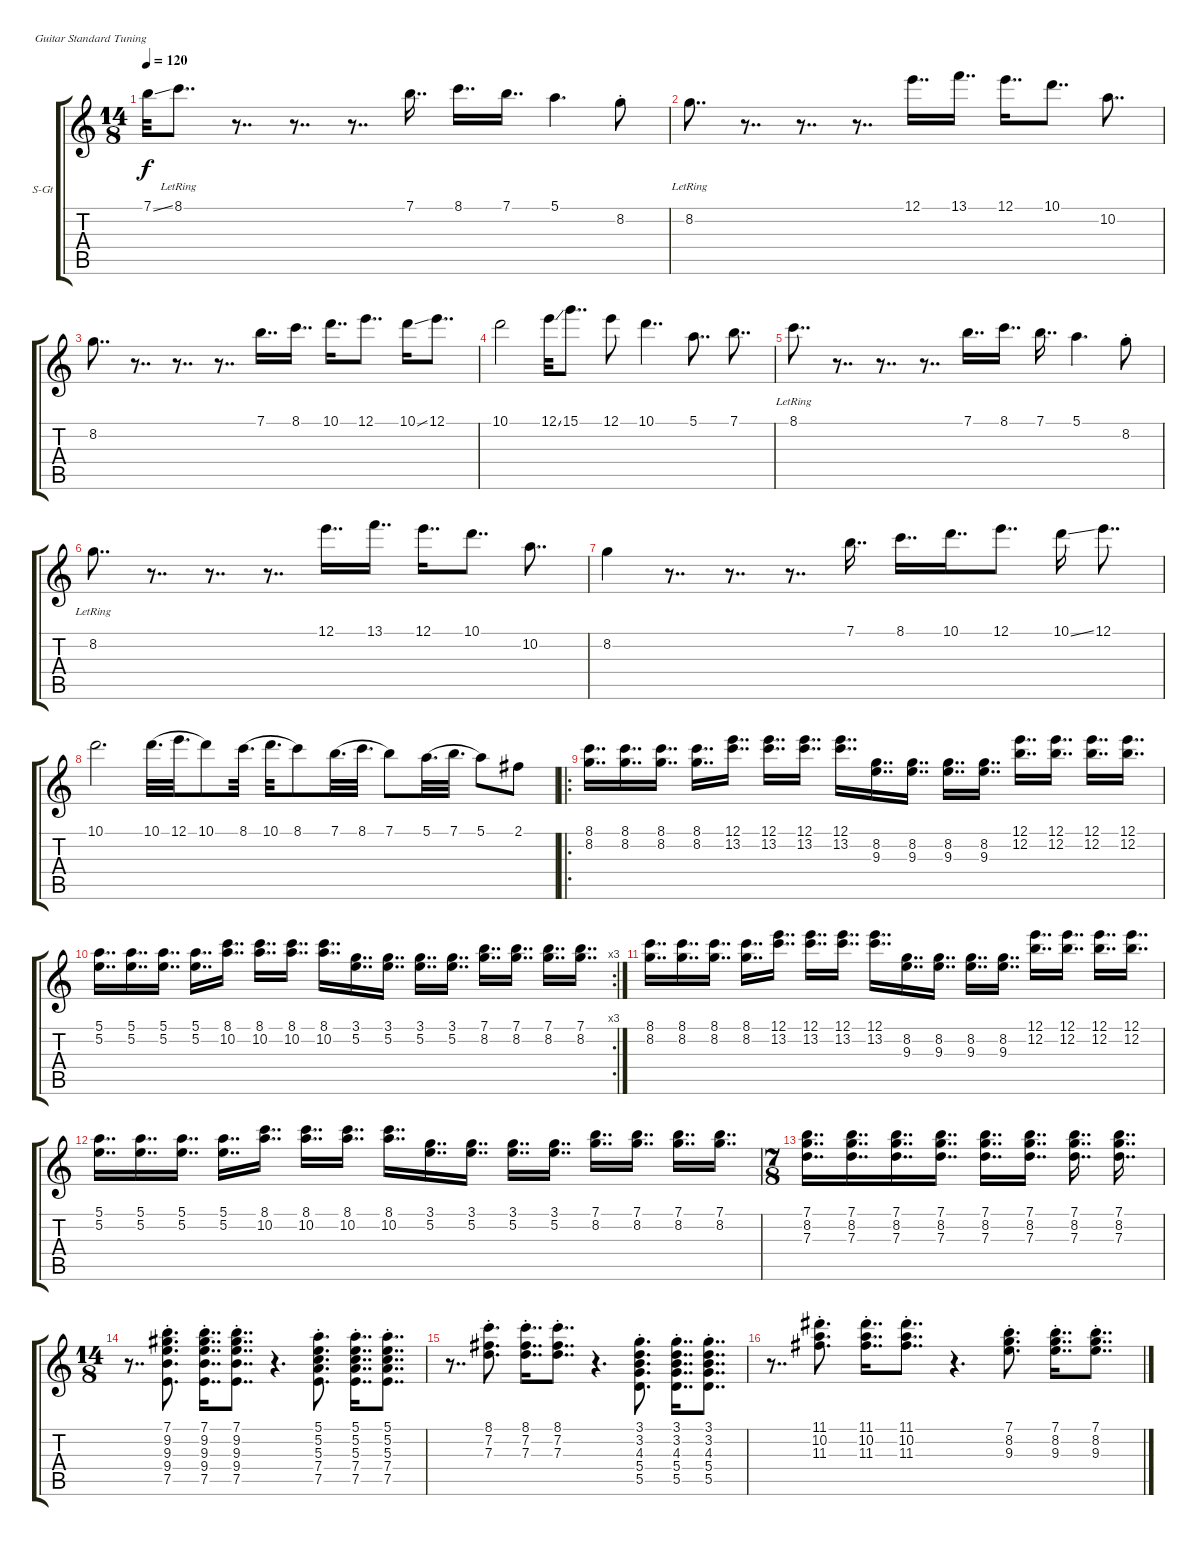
\defaultSystemsLayout 4
\bracketExtendMode groupsimilarinstruments
\firstSystemTrackNameOrientation horizontal
\otherSystemsTrackNameOrientation horizontal
\track ("Steel Guitar" "S-Gt") {instrument acousticguitarsteel}
\staff {score tabs}
\tuning (E4 B3 G3 D3 A2 E2)
\ts (14 8)
\tempo 120
\clef g2
\ks c
7.1{ss}.32{dy f instrument acousticguitarsteel} 8.1{lr}.8{dd} r.8{dd} r.8{dd} r.8{dd} 7.1.16{dd} 8.1.16{dd} 7.1.16{dd} 5.1.4{d} 8.2{st}.8 |
8.2{lr}.8{dd} r.8{dd} r.8{dd} r.8{dd} 12.1.16{dd} 13.1.16{dd} 12.1.16{dd} 10.1.8{dd} 10.2.8{dd} |
8.2.8{dd} r.8{dd} r.8{dd} r.8{dd} 7.1.16{dd} 8.1.16{dd} 10.1.16{dd} 12.1.8{dd} 10.1{ss}.16 12.1.8{dd} |
10.1.2 12.1{ss}.32 15.1.8{dd} 12.1.8 10.1.4{dd} 5.1.8{dd} 7.1.8{dd} |
8.1{lr}.8{dd} r.8{dd} r.8{dd} r.8{dd} 7.1.16{dd} 8.1.16{dd} 7.1.16{dd} 5.1.4{d} 8.2{st}.8 |
8.2{lr}.8{dd} r.8{dd} r.8{dd} r.8{dd} 12.1.16{dd} 13.1.16{dd} 12.1.16{dd} 10.1.8{dd} 10.2.8{dd} |
8.2.4 r.8{dd} r.8{dd} r.8{dd} 7.1.16{dd} 8.1.16{dd} 10.1.16{dd} 12.1.8{dd} 10.1{ss}.16 12.1.8{dd} |
10.1.2{d} 10.1.32{d legatoorigin} 12.1.32{d legatoorigin} 10.1.8 8.1.32{d legatoorigin} 10.1.32{d legatoorigin} 8.1.8 7.1.32{d legatoorigin} 8.1.32{d legatoorigin} 7.1.8 5.1.32{d legatoorigin} 7.1.32{d legatoorigin} 5.1.8 2.1.8 |
\ro
(8.1 8.2).16{dd} (8.1 8.2).16{dd} (8.1 8.2).16{dd} (8.1 8.2).16{dd} (12.1 13.2).16{dd} (13.2 12.1).16{dd} (12.1 13.2).16{dd} (12.1 13.2).16{dd} (8.2 9.3).16{dd} (8.2 9.3).16{dd} (8.2 9.3).16{dd} (8.2 9.3).16{dd} (12.1 12.2).16{dd} (12.2 12.1).16{dd} (12.1 12.2).16{dd} (12.2 12.1).16{dd} |
\rc 3
(5.1 5.2).16{dd} (5.1 5.2).16{dd} (5.1 5.2).16{dd} (5.1 5.2).16{dd} (10.2 8.1).16{dd} (8.1 10.2).16{dd} (8.1 10.2).16{dd} (10.2 8.1).16{dd} (3.1 5.2).16{dd} (3.1 5.2).16{dd} (3.1 5.2).16{dd} (3.1 5.2).16{dd} (7.1 8.2).16{dd} (7.1 8.2).16{dd} (7.1 8.2).16{dd} (7.1 8.2).16{dd} |
(8.1 8.2).16{dd} (8.1 8.2).16{dd} (8.1 8.2).16{dd} (8.1 8.2).16{dd} (12.1 13.2).16{dd} (13.2 12.1).16{dd} (12.1 13.2).16{dd} (12.1 13.2).16{dd} (8.2 9.3).16{dd} (8.2 9.3).16{dd} (8.2 9.3).16{dd} (8.2 9.3).16{dd} (12.1 12.2).16{dd} (12.2 12.1).16{dd} (12.1 12.2).16{dd} (12.2 12.1).16{dd} |
(5.1 5.2).16{dd} (5.1 5.2).16{dd} (5.1 5.2).16{dd} (5.1 5.2).16{dd} (10.2 8.1).16{dd} (8.1 10.2).16{dd} (8.1 10.2).16{dd} (10.2 8.1).16{dd} (3.1 5.2).16{dd} (3.1 5.2).16{dd} (3.1 5.2).16{dd} (3.1 5.2).16{dd} (7.1 8.2).16{dd} (7.1 8.2).16{dd} (7.1 8.2).16{dd} (7.1 8.2).16{dd} |
\ts (7 8)
\beaming (8 3 2 1 1)
(7.3 7.1 8.2).16{dd} (7.3 7.1 8.2).16{dd} (7.3 7.1 8.2).16{dd} (7.3 7.1 8.2).16{dd} (7.3 7.1 8.2).16{dd} (7.3 7.1 8.2).16{dd} (7.3 7.1 8.2).16{dd} (7.3 7.1 8.2).16{dd} |
\ts (14 8)
r.8{dd} (7.5{st} 9.4{st} 9.3{st} 9.2{st} 7.1{st}).8{d} (7.5{st} 9.4{st} 9.3{st} 9.2{st} 7.1{st}).16{dd} (7.5{st} 9.4{st} 9.3{st} 9.2{st} 7.1{st}).8{dd} r.4{d} (7.5{st} 7.4{st} 5.3{st} 5.2{st} 5.1{st}).8{d} (7.5{st} 7.4{st} 5.3{st} 5.2{st} 5.1{st}).16{dd} (7.5{st} 7.4{st} 5.3{st} 5.2{st} 5.1{st}).8{dd} |
r.8{dd} (7.3{st} 7.2{st} 8.1{st}).8{d} (7.3{st} 7.2{st} 8.1{st}).16{dd} (7.3{st} 7.2{st} 8.1{st}).8{dd} r.4{d} (5.5{st} 5.4{st} 4.3{st} 3.2{st} 3.1{st}).8{d} (5.5{st} 5.4{st} 4.3{st} 3.2{st} 3.1{st}).16{dd} (5.5{st} 5.4{st} 4.3{st} 3.2{st} 3.1{st}).8{dd} |
r.8{dd} (11.3{st} 10.2{st} 11.1{st}).8{d} (11.3{st} 10.2{st} 11.1{st}).16{dd} (11.3{st} 10.2{st} 11.1{st}).8{dd} r.4{d} (9.3{st} 8.2{st} 7.1{st}).8{d} (8.2{st} 7.1{st} 9.3).16{dd} (9.3{st} 8.2{st} 7.1{st}).8{dd}
